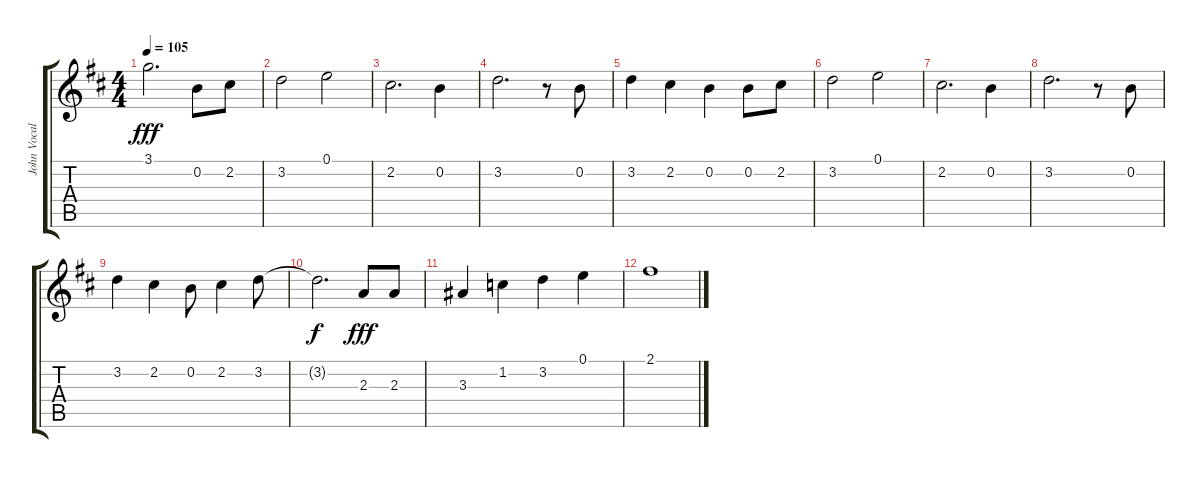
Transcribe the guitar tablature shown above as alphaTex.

\track ("John Vocal" "John Vocal") {solo instrument electricguitarjazz}
\staff {score tabs}
\tuning (E4 B3 G3 D3 A2 E2) {hide}
\ts (4 4)
\tempo 105
\clef g2
\ks d
3.1.2{d dy fff} 0.2.8 2.2.8 |
3.2.2 0.1.2 |
2.2.2{d} 0.2.4 |
3.2.2{d} r.8 0.2.8 |
3.2.4 2.2.4 0.2.4 0.2.8 2.2.8 |
3.2.2 0.1.2 |
2.2.2{d} 0.2.4 |
3.2.2{d} r.8 0.2.8 |
3.2.4 2.2.4 0.2.8 2.2.4 3.2.8 |
3.2{t}.2{d dy f} 2.3.8{dy fff} 2.3.8 |
3.3.4 1.2.4 3.2.4 0.1.4 |
2.1.1
